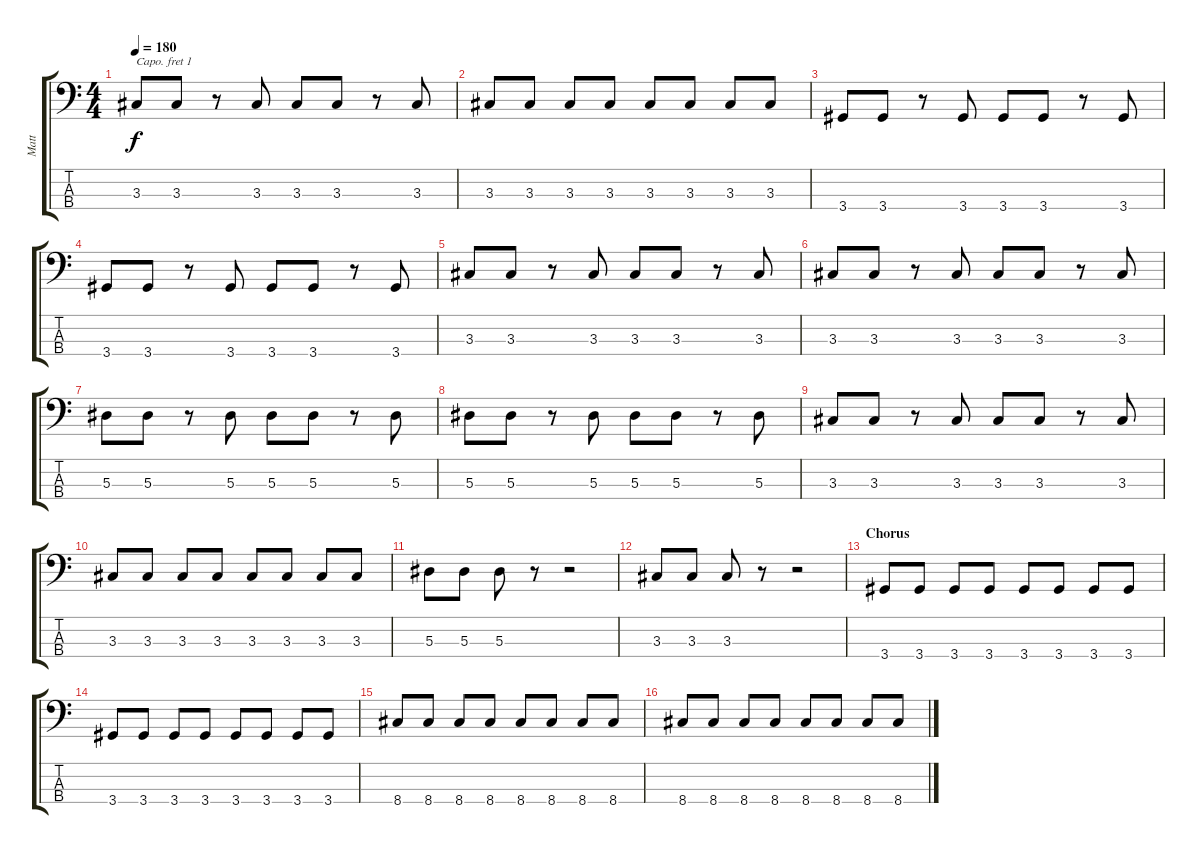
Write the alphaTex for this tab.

\track ("Matt" "Matt") {instrument electricbasspick}
\staff {score tabs}
\capo 1
\tuning (G2 D2 A1 E1) {hide}
\ts (4 4)
\tempo 180
\clef f4
\ks c
3.3.8{dy f} 3.3.8 r.8 3.3.8 3.3.8 3.3.8 r.8 3.3.8 |
3.3.8 3.3.8 3.3.8 3.3.8 3.3.8 3.3.8 3.3.8 3.3.8 |
3.4.8 3.4.8 r.8 3.4.8 3.4.8 3.4.8 r.8 3.4.8 |
3.4.8 3.4.8 r.8 3.4.8 3.4.8 3.4.8 r.8 3.4.8 |
3.3.8 3.3.8 r.8 3.3.8 3.3.8 3.3.8 r.8 3.3.8 |
3.3.8 3.3.8 r.8 3.3.8 3.3.8 3.3.8 r.8 3.3.8 |
5.3.8 5.3.8 r.8 5.3.8 5.3.8 5.3.8 r.8 5.3.8 |
5.3.8 5.3.8 r.8 5.3.8 5.3.8 5.3.8 r.8 5.3.8 |
3.3.8 3.3.8 r.8 3.3.8 3.3.8 3.3.8 r.8 3.3.8 |
3.3.8 3.3.8 3.3.8 3.3.8 3.3.8 3.3.8 3.3.8 3.3.8 |
5.3.8 5.3.8 5.3.8 r.8 r.2 |
3.3.8 3.3.8 3.3.8 r.8 r.2 |
\section ("" "Chorus")
3.4.8 3.4.8 3.4.8 3.4.8 3.4.8 3.4.8 3.4.8 3.4.8 |
3.4.8 3.4.8 3.4.8 3.4.8 3.4.8 3.4.8 3.4.8 3.4.8 |
8.4.8 8.4.8 8.4.8 8.4.8 8.4.8 8.4.8 8.4.8 8.4.8 |
8.4.8 8.4.8 8.4.8 8.4.8 8.4.8 8.4.8 8.4.8 8.4.8
